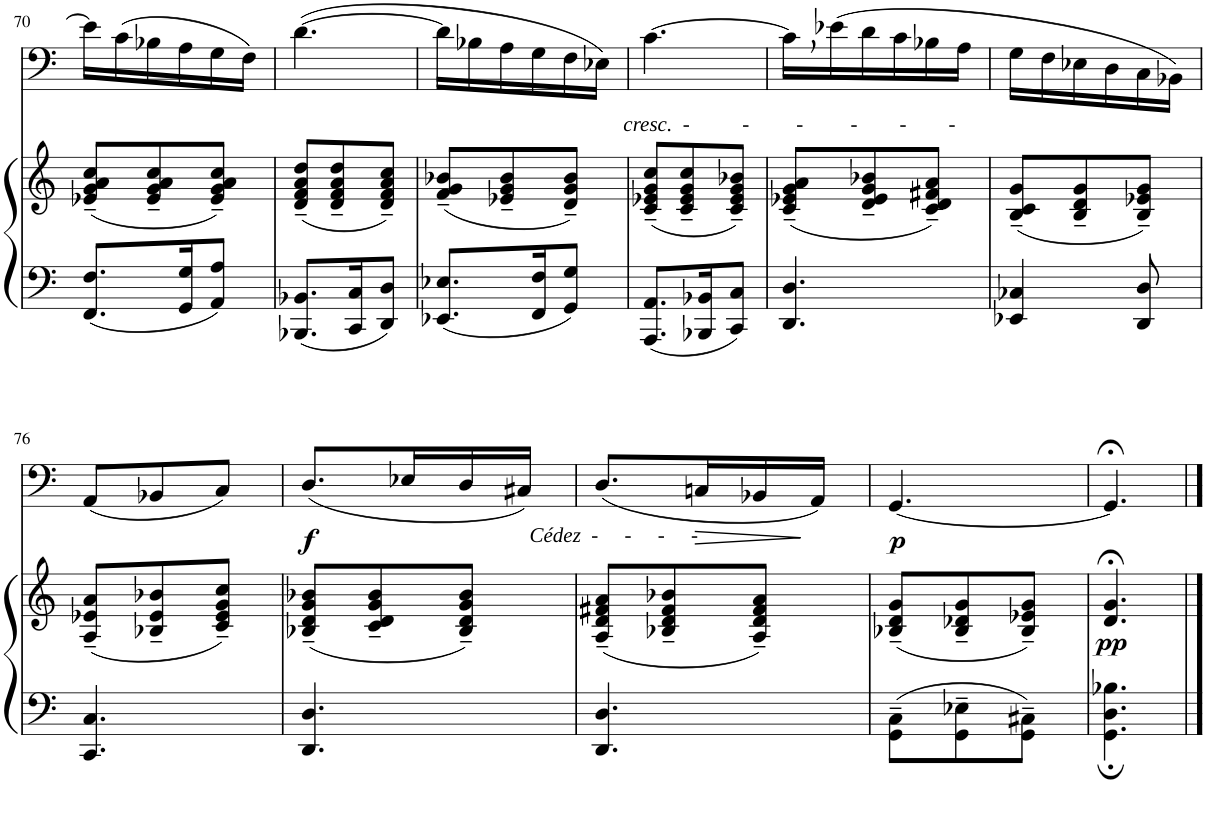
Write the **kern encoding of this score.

**kern	**kern	**dynam	**kern	**dynam
*part2	*part2	*part2	*part1	*part1
*staff3	*staff2	*staff2/3	*staff1	*staff1
*I"Piano	*	*	*I"Alto Saxophone	*
*I'Pno	*	*	*I'A Sax	*
!!LO:PB:g=z
*clefF4	*clefG2	*	*clefF4	*
*	*	*	*ITrd5c9	*
*k[]	*k[]	*	*k[]	*
*M3/8	*M3/8	*	*M3/8	*
=70	=70	=70	=70	=70
8.FF/ 8.F/L	(8e-X/~ 8g/~ 8a/~ 8cc/~L	.	16e-\LL]	.
.	.	.	(16c\	.
.	8e-/~ 8g/~ 8a/~ 8cc/~	.	16B-X\	.
16GG/ 16G/K	.	.	16A\	.
8AA/ 8A/J	8e-/~ 8g/~ 8a/~ 8cc/~J)	.	16G\	.
.	.	.	16F\JJ)	.
=71	=71	=71	=71	=71
8.BBB-X/ 8.BB-X/L	(8d/~ 8f/~ 8a/~ 8dd/~L	.	([4.d\	.
.	8d/~ 8f/~ 8a/~ 8dd/~	.	.	.
16CC/ 16C/K	.	.	.	.
8DD/ 8D/J	8d/~ 8f/~ 8a/~ 8cc/~J)	.	.	.
=72	=72	=72	=72	=72
8.EE-X/ 8.E-X/L	(8f/~ 8g/~ 8b-X/~L	.	16d\LL]	.
.	.	.	16B-X\	.
.	8e-X/~ 8g/~ 8b-/~	.	16A\	.
16FF/ 16F/K	.	.	16G\	.
8GG/ 8G/J	8d/~ 8g/~ 8b-/~J)	.	16F\	.
.	.	.	16E-X\JJ)	.
=73	=73	=73	=73	=73
8.AAA/ 8.AA/L	(8c/~ 8e-X/~ 8g/~ 8cc/~L	.	[4.c\	.
.	8c/~ 8e-/~ 8g/~ 8cc/~	.	.	.
16BBB-X/ 16BB-X/K	.	.	.	.
8CC/ 8C/J	8c/~ 8e-/~ 8g/~ 8b-X/~J)	.	.	.
=74	=74	=74	=74	=74
!	!	!	!	!LO:DY:b
4.DD/ 4.D/	(8c/~ 8e-X/~ 8g/~ 8a/~L	.	16c,\LL]	other-dynamics
.	.	.	(16e-X\	.
.	8d/~ 8e-/~ 8g/~ 8b-X/~	.	16d\	.
.	.	.	16c\	.
.	8c/~ 8d/~ 8f#X/~ 8a/~J)	.	16B-X\	.
.	.	.	16A\JJ	.
=75	=75	=75	=75	=75
4EE-X/ 4C-X/	(8B/~ 8c/~ 8g/~L	.	16G\LL	.
.	.	.	16F\	.
.	8B/~ 8d/~ 8g/~	.	16E-X\	.
.	.	.	16D\	.
8DD/ 8D/	8B/~ 8e-X/~ 8g/~J)	.	16C\	.
.	.	.	16BB-X\JJ)	.
!!LO:LB:g=z
=76	=76	=76	=76	=76
4.CC/ 4.C/	(8A/~ 8e-X/~ 8a/~L	.	(8AA/L	.
.	8B-X/~ 8e-/~ 8b-X/~	.	8BB-X/	.
.	8c/~ 8e-/~ 8g/~ 8cc/~J)	.	8C/J)	.
=77	=77	=77	=77	=77
!	!	!	!	!LO:DY:b
4.DD/ 4.D/	(8B-X/~ 8d/~ 8g/~ 8b-X/~L	.	(8.D/L	f
.	8c/~ 8d/~ 8g/~ 8b-/~	.	.	.
.	.	.	16E-X/L	.
.	8B-/~ 8d/~ 8g/~ 8b-/~J)	.	16D/	.
.	.	.	16C#X/JJ)	.
=78	=78	=78	=78	=78
!	!	!	!	!LO:DY:b
4.DD/ 4.D/	(8A/~ 8d/~ 8f#X/~ 8a/~L	.	(8.D/L	other-dynamics
.	8B-X/~ 8d/~ 8f#/~ 8b-X/~	.	.	.
!	!	!	!	!LO:HP:b
.	.	.	16Cn/L	>
.	8A/~ 8d/~ 8f#/~ 8a/~J)	.	16BB-X/	.
.	.	.	16AA/JJ)	]
=79	=79	=79	=79	=79
!	!	!	!	!LO:DY:b
8GG\~ 8C\~L	(8B-X/~ 8d/~ 8g/~L	.	[4.GG/	p
8GG\~ 8E-X\~	8B-/~ 8d-X/~ 8g/~	.	.	.
8GG\~ 8C#X\~J	8B-/~ 8e-X/~ 8g/~J)	.	.	.
=80	=80	=80	=80	=80
!	!	!LO:DY:b	!	!
4.GG\; 4.D\; 4.B-X\;	4.d/;< 4.g/;<	pp	4.GG;</]	.
==	==	==	==	==
*-	*-	*-	*-	*-
